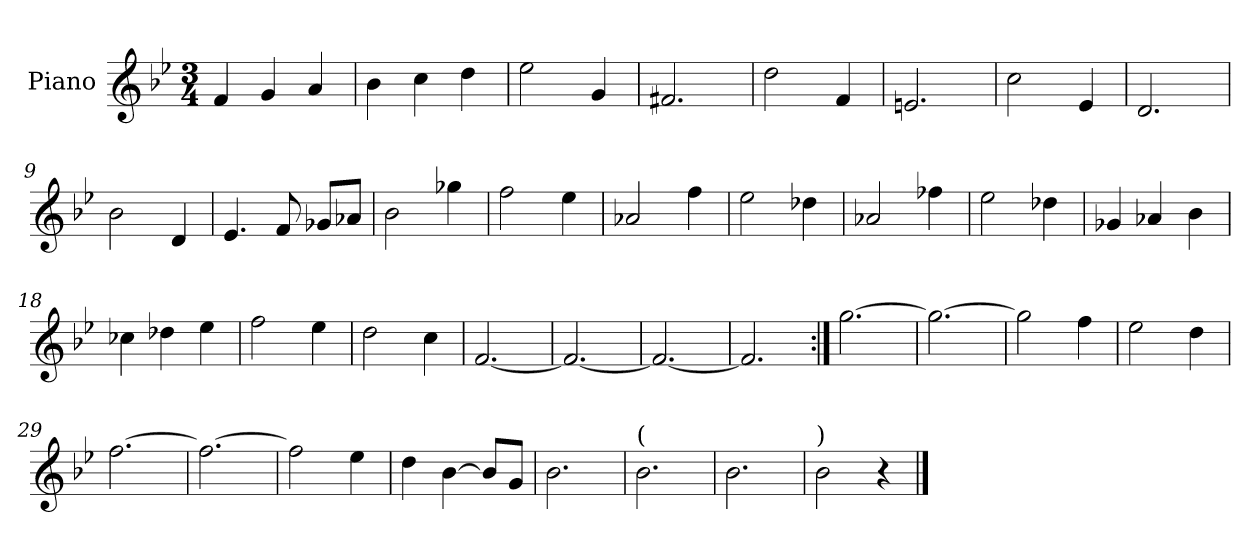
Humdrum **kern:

**kern
*part1
*staff1
*I"Piano
*I'Pno
*clefG2
*k[b-e-]
*B-:
*M3/4
=1
4f/
4g/
4a/
=2
4b-\
4cc\
4dd\
=3
2ee-\
4g/
=4
2.f#X/
!!LO:LB:g=z
=5
2dd\
4f/
=6
2.en/
=7
2cc\
4e-/
=8
2.d/
!!LO:LB:g=z
=9
2b-\
4d/
=10
4.e-/
8f/
8g-X/L
8a-X/J
=11
2b-\
4gg-X\
=12
2ff\
4ee-\
!!LO:LB:g=z
=13
2a-X/
4ff\
=14
2ee-\
4dd-X\
=15
2a-X/
4ff-X\
=16
2ee-\
4dd-X\
!!LO:LB:g=z
=17
4g-X/
4a-X/
4b-\
=18
4cc-X\
4dd-X\
4ee-\
=19
2ff\
4ee-\
=20
2dd\
4cc\
!!LO:LB:g=z
=21
[2.f/
=22
2.f/_
=23
2.f/_
=24
2.f/]
!!LO:LB:g=z
=25:|!
[2.gg\
=26
2.gg\_
=27
2gg\]
4ff\
=28
2ee-\
4dd\
!!LO:LB:g=z
=29
[2.ff\
=30
2.ff\_
=31
2ff\]
4ee-\
=32
4dd\
[4b-\
8b-\L]
8g/J
!!LO:LB:g=z
=33
2.b-\
=34
!LO:TX:a:t=(
2.b-\
=35
2.b-\
=36
!LO:TX:a:t=)
2b-\
4r
==
*-
